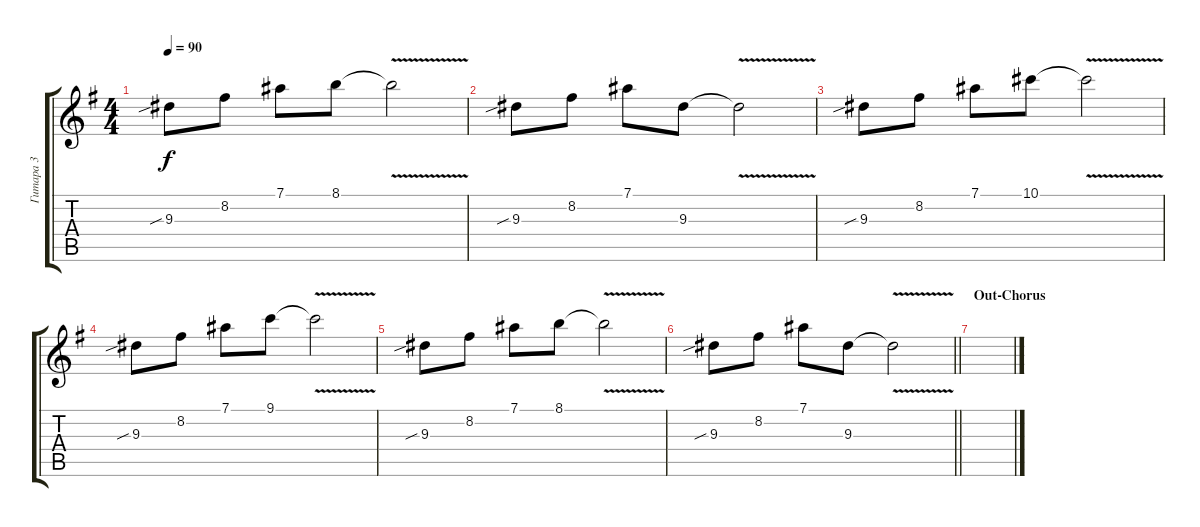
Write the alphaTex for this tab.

\track ("Гитара 3" "Гитара 3") {instrument distortionguitar}
\staff {score tabs}
\tuning (Eb4 Bb3 Gb3 Db3 Ab2 Eb2) {hide}
\ts (4 4)
\tempo 90
\clef g2
\ks eminor
9.3{sib}.8{dy f} 8.2.8 7.1.8 8.1.8 8.1{v t}.2 |
9.3{sib}.8 8.2.8 7.1.8 9.3.8 9.3{v t}.2 |
9.3{sib}.8 8.2.8 7.1.8 10.1.8 10.1{v t}.2 |
9.3{sib}.8 8.2.8 7.1.8 9.1.8 9.1{v t}.2 |
9.3{sib}.8 8.2.8 7.1.8 8.1.8 8.1{v t}.2 |
\barLineRight lightlight
9.3{sib}.8 8.2.8 7.1.8 9.3.8 9.3{v t}.2 |
\section ("" "Out-Chorus")
